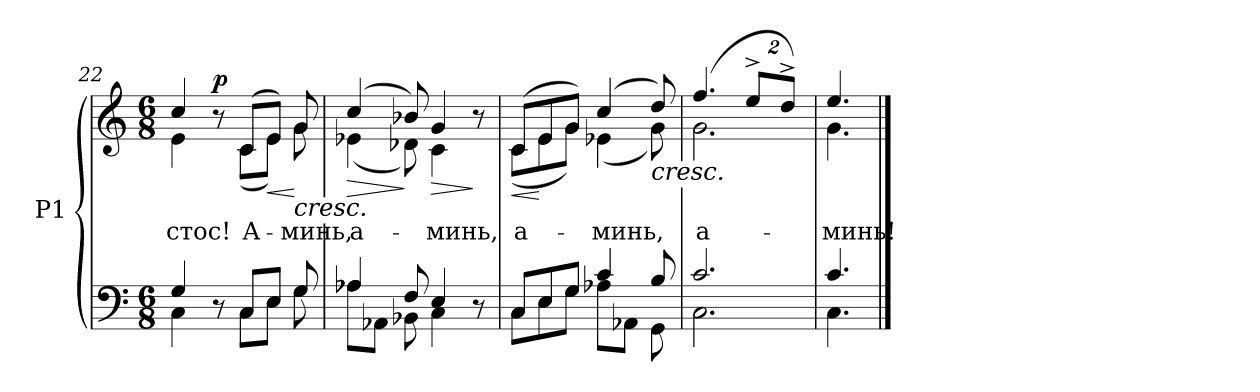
**kern	**kern	**text	**dynam
*part1	*part1	*part1	*part1
*staff2	*staff1	*staff1	*staff1/2
*I"P1	*	*	*
!!LO:LB:g=z
*clefF4	*clefG2	*	*
*k[]	*k[]	*	*
*C:	*C:	*	*
*M6/8	*M6/8	*	*
=22	=22	=22	=22
*^	*^	*	*
!	!	!	!	!LO:LY:b:color=#000000	!
4Gi/	4Ci\	4cci/	4ei\	-стос!	.
8r	8ryy	8r	8ryy	.	[ p
!	!	!	!	!LO:LY:b:color=#000000	!
8Ci/L	8Ci\L	(8ci/L	(8ci\L	А-	.
!	!	!	!	!	!LO:HP:b
8Ei/J	8Ei\J	8ei/J)	8ei\J)	.	<
!	!	!	!	!LO:LY:b:color=#000000	!LO:HP:n=1:b
8Gi/	8Gi\	8gi/	8gi\	-минь,	[ <
=23	=23	=23	=23	=23	=23
!	!	!	!	!	!LO:HP:b
!	!	!	!	!LO:LY:b:color=#000000	!
4A-Xi/	8A-i\L	(4cci/	(4e-Xi\	а-	>
.	8AA-Xi\J	.	.	.	.
8Fi/	8BB-Xi\	8b-Xi/)	8d-Xi\)	.	]
!	!	!	!	!LO:LY:b:color=#000000	!LO:HP:b
4Ei/	4Ci\	4gi/	4ci\	-минь,	>
8r	8ryy	8r	8ryy	.	]
=24	=24	=24	=24	=24	=24
!	!	!	!	!	!LO:HP:b
!	!	!	!	!LO:LY:b:color=#000000	!
8Ci/L	8Ci\L	(8ci/L	(8ci\L	а-	<
8Ei/	8Ei\	8ei/	8ei\	.	[
8Gi/J	8Gi\J	8gi/J)	8gi\J)	.	.
!	!	!	!	!LO:LY:b:color=#000000	!
4ci/	8A-Xi\L	(4cci/	(4e-Xi\	-минь,	.
.	8AA-Xi\J	.	.	.	.
!	!	!	!	!	!LO:HP:n=1:b
8Bi/	8GGi\	8ddi/)	8gi\)	.	[ <
=25	=25	=25	=25	=25	=25
!	!	!	!	!LO:LY:b:color=#000000	!
2.ci/	2.Ci\	(4.ffi/	2.gi\	а-	.
*	*	*Xbrackettup	*	*	*
.	.	16%3ee^i/L	.	.	.
.	.	16%3dd^i/J)	.	.	.
=26	=26	=26	=26	=26	=26
!	!	!	!	!LO:LY:b:color=#000000	!
4.ci/	4.Ci\	4.eei/	4.gi\	-минь!	.
*v	*v	*	*	*	*
*	*v	*v	*	*
==	==	==	==
*-	*-	*-	*-
